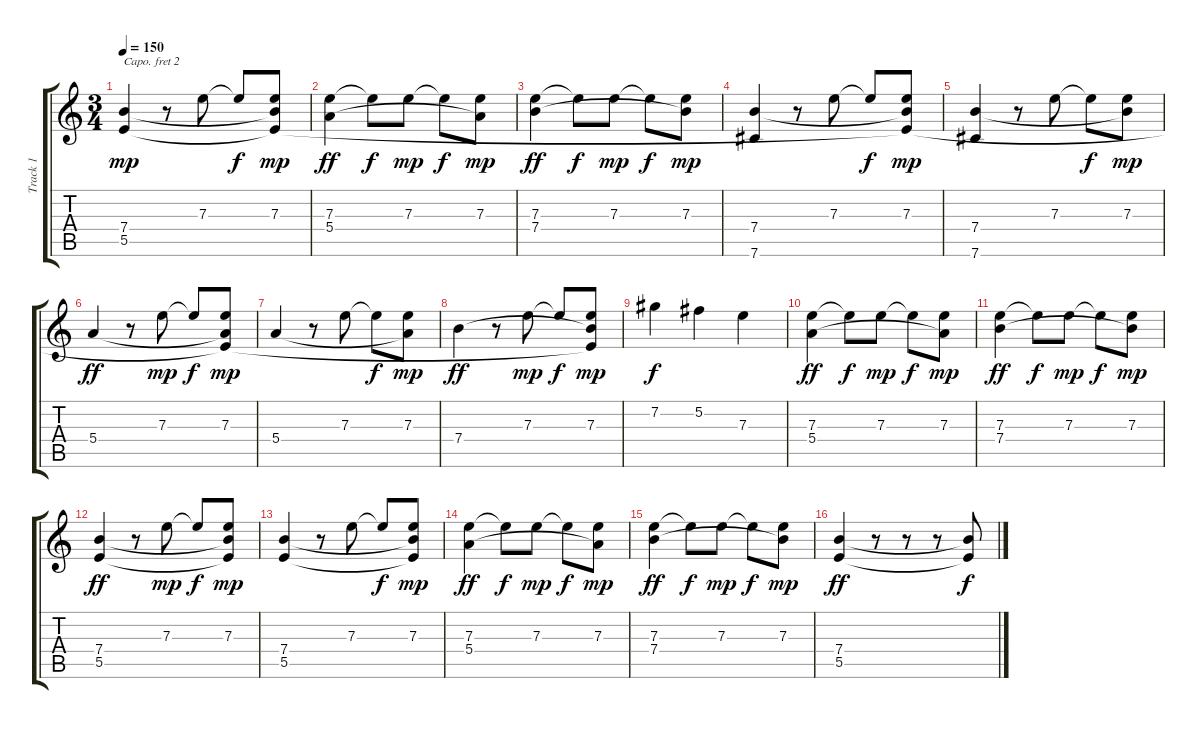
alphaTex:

\track ("Track 1" "Track 1") {instrument acousticguitarsteel}
\staff {score tabs}
\capo 2
\tuning (E4 B3 G3 D3 A2 E2) {hide}
\ts (3 4)
\tempo 150
\clef g2
\ks c
(7.4 5.5).4{dy mp} r.8 7.3.8 7.3{t}.8{dy f} (7.3 7.4{t} 5.5{t}).8{dy mp} |
(7.3 5.4).4{dy ff} 7.3{t}.8{dy f} 7.3.8{dy mp} 7.3{t}.8{dy f} (7.3 5.4{t}).8{dy mp} |
(7.3 7.4).4{dy ff} 7.3{t}.8{dy f} 7.3.8{dy mp} 7.3{t}.8{dy f} (7.3 7.4{t}).8{dy mp} |
(7.4 7.6).4 r.8 7.3.8 7.3{t}.8{dy f} (7.3 7.4{t} 5.5{t}).8{dy mp} |
(7.4 7.6).4 r.8 7.3.8 7.3{t}.8{dy f} (7.3 7.4{t}).8{dy mp} |
5.4.4{dy ff} r.8 7.3.8{dy mp} 7.3{t}.8{dy f} (7.3 5.4{t} 5.5{t}).8{dy mp} |
5.4.4 r.8 7.3.8 7.3{t}.8{dy f} (7.3 5.4{t}).8{dy mp} |
7.4.4{dy ff} r.8 7.3.8{dy mp} 7.3{t}.8{dy f} (7.3 7.4{t} 5.5{t}).8{dy mp} |
7.2.4{dy f} 5.2.4 7.3.4 |
(7.3 5.4).4{dy ff} 7.3{t}.8{dy f} 7.3.8{dy mp} 7.3{t}.8{dy f} (7.3 5.4{t}).8{dy mp} |
(7.3 7.4).4{dy ff} 7.3{t}.8{dy f} 7.3.8{dy mp} 7.3{t}.8{dy f} (7.3 7.4{t}).8{dy mp} |
(7.4 5.5).4{dy ff} r.8 7.3.8{dy mp} 7.3{t}.8{dy f} (7.3 7.4{t} 5.5{t}).8{dy mp} |
(7.4 5.5).4 r.8 7.3.8 7.3{t}.8{dy f} (7.3 7.4{t} 5.5{t}).8{dy mp} |
(7.3 5.4).4{dy ff} 7.3{t}.8{dy f} 7.3.8{dy mp} 7.3{t}.8{dy f} (7.3 5.4{t}).8{dy mp} |
(7.3 7.4).4{dy ff} 7.3{t}.8{dy f} 7.3.8{dy mp} 7.3{t}.8{dy f} (7.3 7.4{t}).8{dy mp} |
(7.4 5.5).4{dy ff} r.8 r.8 r.8 (7.4{t} 5.5{t}).8{dy f}
